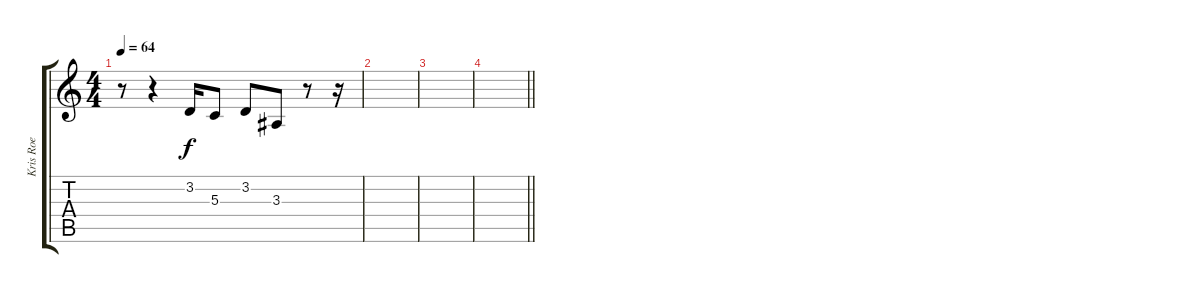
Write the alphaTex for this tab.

\track ("Kris Roe" "Kris Roe") {instrument flute}
\staff {score tabs}
\tuning (E4 B3 G3 D3 A2 E2) {hide}
\ts (4 4)
\tempo 64
\clef g2
\ks c
r.8{dy f} r.4 3.2.16 5.3.8 3.2.8 3.3.8 r.8 r.16 |
|
|
\barLineRight lightlight
